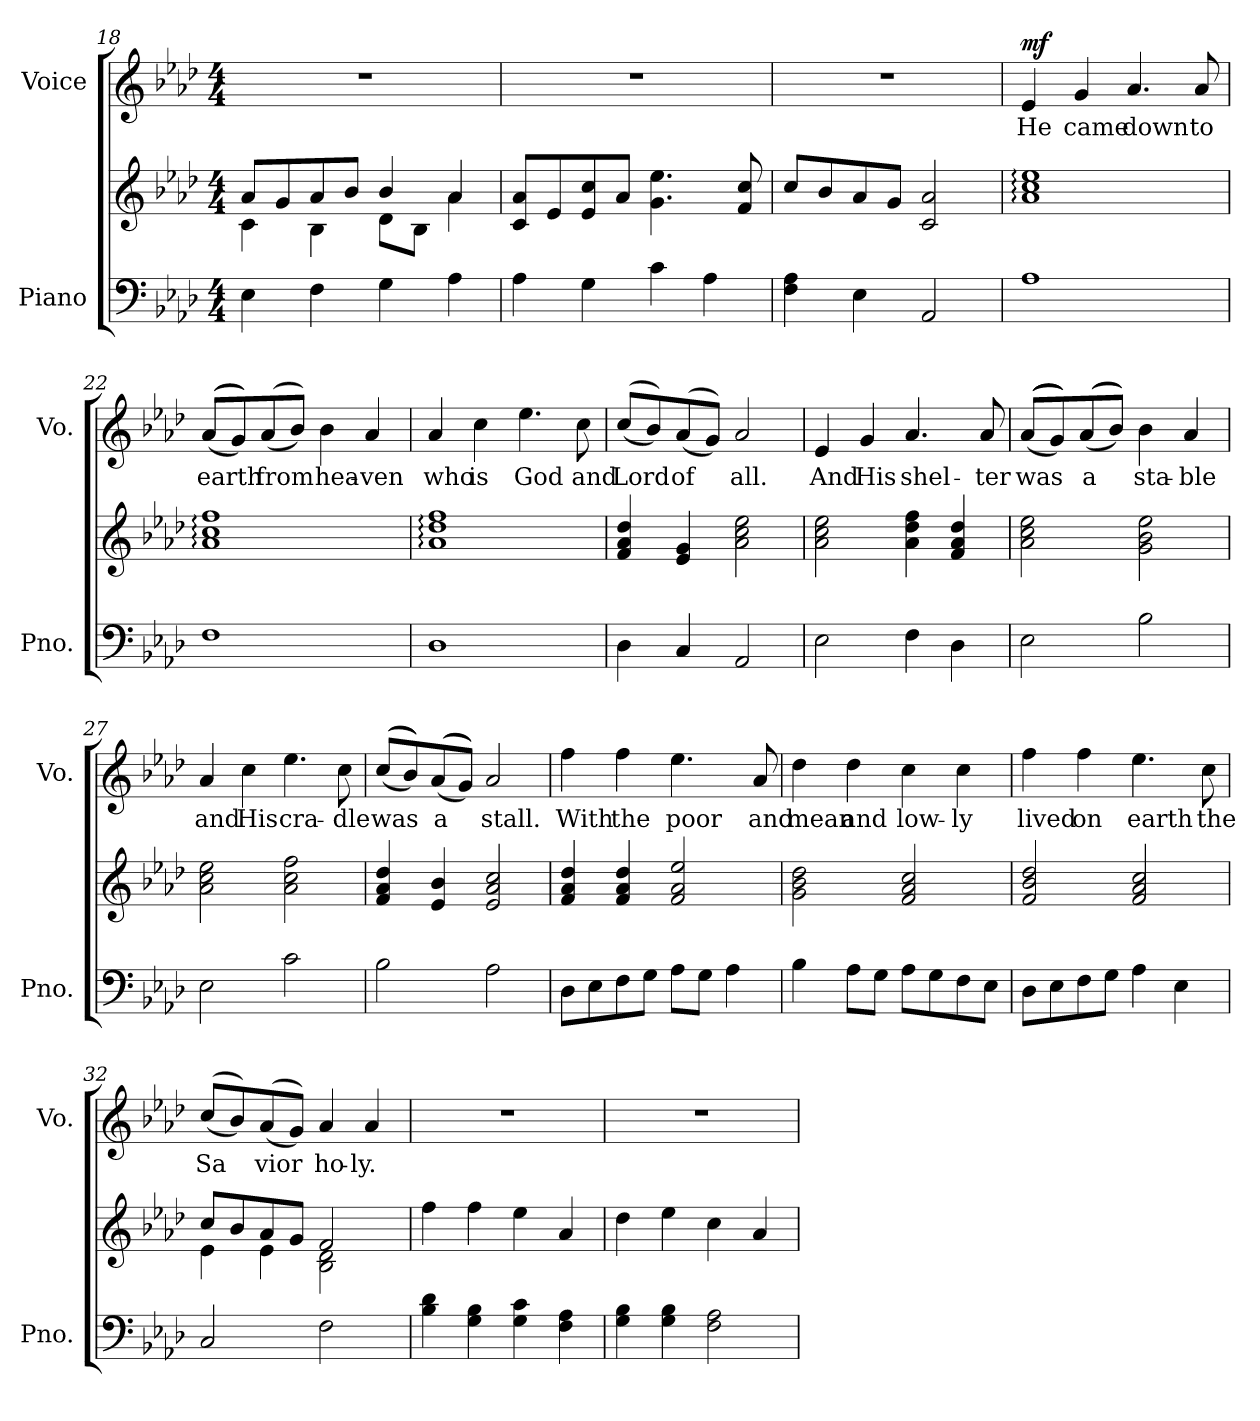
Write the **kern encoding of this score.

**kern	**kern	**kern	**text	**dynam
*part2	*part2	*part1	*part1	*part1
*staff3	*staff2	*staff1	*staff1	*staff1
*I"Piano	*	*I"Voice	*	*
*I'Pno.	*	*I'Vo.	*	*
*clefF4	*clefG2	*clefG2	*	*
*k[b-e-a-d-]	*k[b-e-a-d-]	*k[b-e-a-d-]	*	*
*M4/4	*M4/4	*M4/4	*	*
=18	=18	=18	=18	=18
*	*^	*	*	*
4E-\	8a-/L	4c\	1r	.	.
.	8g/	.	.	.	.
4F\	8a-/	4B-\	.	.	.
.	8b-/J	.	.	.	.
4G\	4b-/	8d-\L	.	.	.
.	.	8B-\J	.	.	.
4A-\	4a-/	4a-\	.	.	.
*	*v	*v	*	*	*
=19	=19	=19	=19	=19
4A-\	8c/ 8a-/L	1r	.	.
.	8e-/	.	.	.
4G\	8e-/ 8cc/	.	.	.
.	8a-/J	.	.	.
4c\	4.g\ 4.ee-\	.	.	.
4A-\	.	.	.	.
.	8f/ 8cc/	.	.	.
!!LO:LB:g=z
=20	=20	=20	=20	=20
4F\ 4A-\	8cc/L	1r	.	.
.	8b-/	.	.	.
4E-\	8a-/	.	.	.
.	8g/J	.	.	.
2AA-/	2c/ 2a-/	.	.	.
=21	=21	=21	=21	=21
!	!	!	!	!LO:DY:a
1A-	1a-: 1cc: 1ee-:	4e-/	He	mf
.	.	4g/	came	.
.	.	4.a-/	down	.
.	.	8a-/	to	.
=22	=22	=22	=22	=22
1F	1a-: 1cc: 1ff:	(((8a-/L	earth	.
.	.	8g/)))	.	.
.	.	((8a-/	from	.
.	.	8b-/J))	.	.
.	.	4b-\	hea-	.
.	.	4a-/	-ven	.
=23	=23	=23	=23	=23
1D-	1a-: 1dd-: 1ff:	4a-/	who	.
.	.	4cc\	is	.
.	.	4.ee-\	God	.
.	.	8cc\	and	.
!!LO:LB:g=z
=24	=24	=24	=24	=24
4D-\	4f/ 4a-/ 4dd-/	((8cc/L	Lord	.
.	.	8b-/))	.	.
4C/	4e-/ 4g/	((8a-/	of	.
.	.	8g/J))	.	.
2AA-/	2a-\ 2cc\ 2ee-\	2a-/	all.	.
=25	=25	=25	=25	=25
2E-\	2a-\ 2cc\ 2ee-\	4e-/	And	.
.	.	4g/	His	.
4F\	4a-\ 4dd-\ 4ff\	4.a-/	shel-	.
4D-\	4f/ 4a-/ 4dd-/	.	.	.
.	.	8a-/	-ter	.
=26	=26	=26	=26	=26
2E-\	2a-\ 2cc\ 2ee-\	((((8a-/L	was	.
.	.	8g/))))	.	.
.	.	(((8a-/	a	.
.	.	8b-/J)))	.	.
2B-\	2g\ 2b-\ 2ee-\	4b-\	sta-	.
.	.	4a-/	-ble	.
=27	=27	=27	=27	=27
2E-\	2a-\ 2cc\ 2ee-\	4a-/	and	.
.	.	4cc\	His	.
2c\	2a-\ 2cc\ 2ff\	4.ee-\	cra-	.
.	.	8cc\	-dle	.
=28	=28	=28	=28	=28
2B-\	4f/ 4a-/ 4dd-/	(((8cc/L	was	.
.	.	8b-/)))	.	.
.	4e-/ 4b-/	(((8a-/	a	.
.	.	8g/J)))	.	.
2A-\	2e-/ 2a-/ 2cc/	2a-/	stall.	.
!!LO:PB:g=z
=29	=29	=29	=29	=29
8D-\L	4f/ 4a-/ 4dd-/	4ff\	With	.
8E-\	.	.	.	.
8F\	4f/ 4a-/ 4dd-/	4ff\	the	.
8G\J	.	.	.	.
8A-\L	2f/ 2a-/ 2ee-/	4.ee-\	poor	.
8G\J	.	.	.	.
4A-\	.	.	.	.
.	.	8a-/	and	.
=30	=30	=30	=30	=30
4B-\	2g\ 2b-\ 2dd-\	4dd-\	mean	.
8A-\L	.	4dd-\	and	.
8G\J	.	.	.	.
8A-\L	2f/ 2a-/ 2cc/	4cc\	low-	.
8G\	.	.	.	.
8F\	.	4cc\	-ly	.
8E-\J	.	.	.	.
=31	=31	=31	=31	=31
8D-\L	2f/ 2b-/ 2dd-/	4ff\	-lived	.
8E-\	.	.	.	.
8F\	.	4ff\	on	.
8G\J	.	.	.	.
4A-\	2f/ 2a-/ 2cc/	4.ee-\	earth	.
4E-\	.	.	.	.
.	.	8cc\	the	.
=32	=32	=32	=32	=32
*	*^	*	*	*
2C/	8cc/L	4e-\	((8cc/L	Sa	.
.	8b-/	.	8b-/))	.	.
.	8a-/	4e-\	((8a-/	vior	.
.	8g/J	.	8g/J))	.	.
2F\	2f/	2B-\ 2d-\	4a-/	ho-	.
.	.	.	4a-/	-ly.	.
*	*v	*v	*	*	*
=33	=33	=33	=33	=33
4B-\ 4d-\	4ff\	1r	.	.
4G\ 4B-\	4ff\	.	.	.
4G\ 4c\	4ee-\	.	.	.
4F\ 4A-\	4a-/	.	.	.
!!LO:LB:g=z
=34	=34	=34	=34	=34
4G\ 4B-\	4dd-\	1r	.	.
4G\ 4B-\	4ee-\	.	.	.
2F\ 2A-\	4cc\	.	.	.
.	4a-/	.	.	.
=	=	=	=	=
*-	*-	*-	*-	*-
